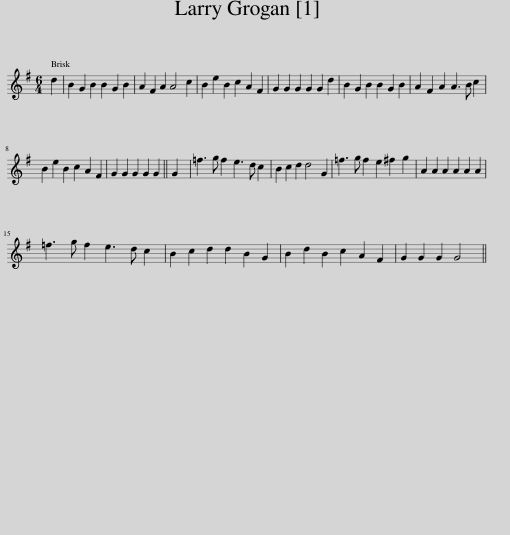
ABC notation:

X:1
L:1/8
M:6/4
I:linebreak $
K:G
V:1 treble
V:1
 d2 | B2 G2 B2 B2 G2 B2 | A2 F2 A2 A4 c2 | B2 e2 B2 c2 A2 F2 | G2 G2 G2 G2 G2 d2 | %5
 B2 G2 B2 B2 G2 B2 | A2 F2 A2 A3 B c2 |$ B2 e2 B2 c2 A2 F2 | G2 G2 G2 G2 G2 || G2 | %10
 =f3 g f2 e3 d c2 | B2 c2 d2 d4 G2 | =f3 g f2 e2 ^f2 g2 | A2 A2 A2 A2 A2 A2 |$ =f3 g f2 e3 d c2 | %15
 B2 c2 d2 d2 B2 G2 | B2 d2 B2 c2 A2 F2 | G2 G2 G2 G4 || %18
